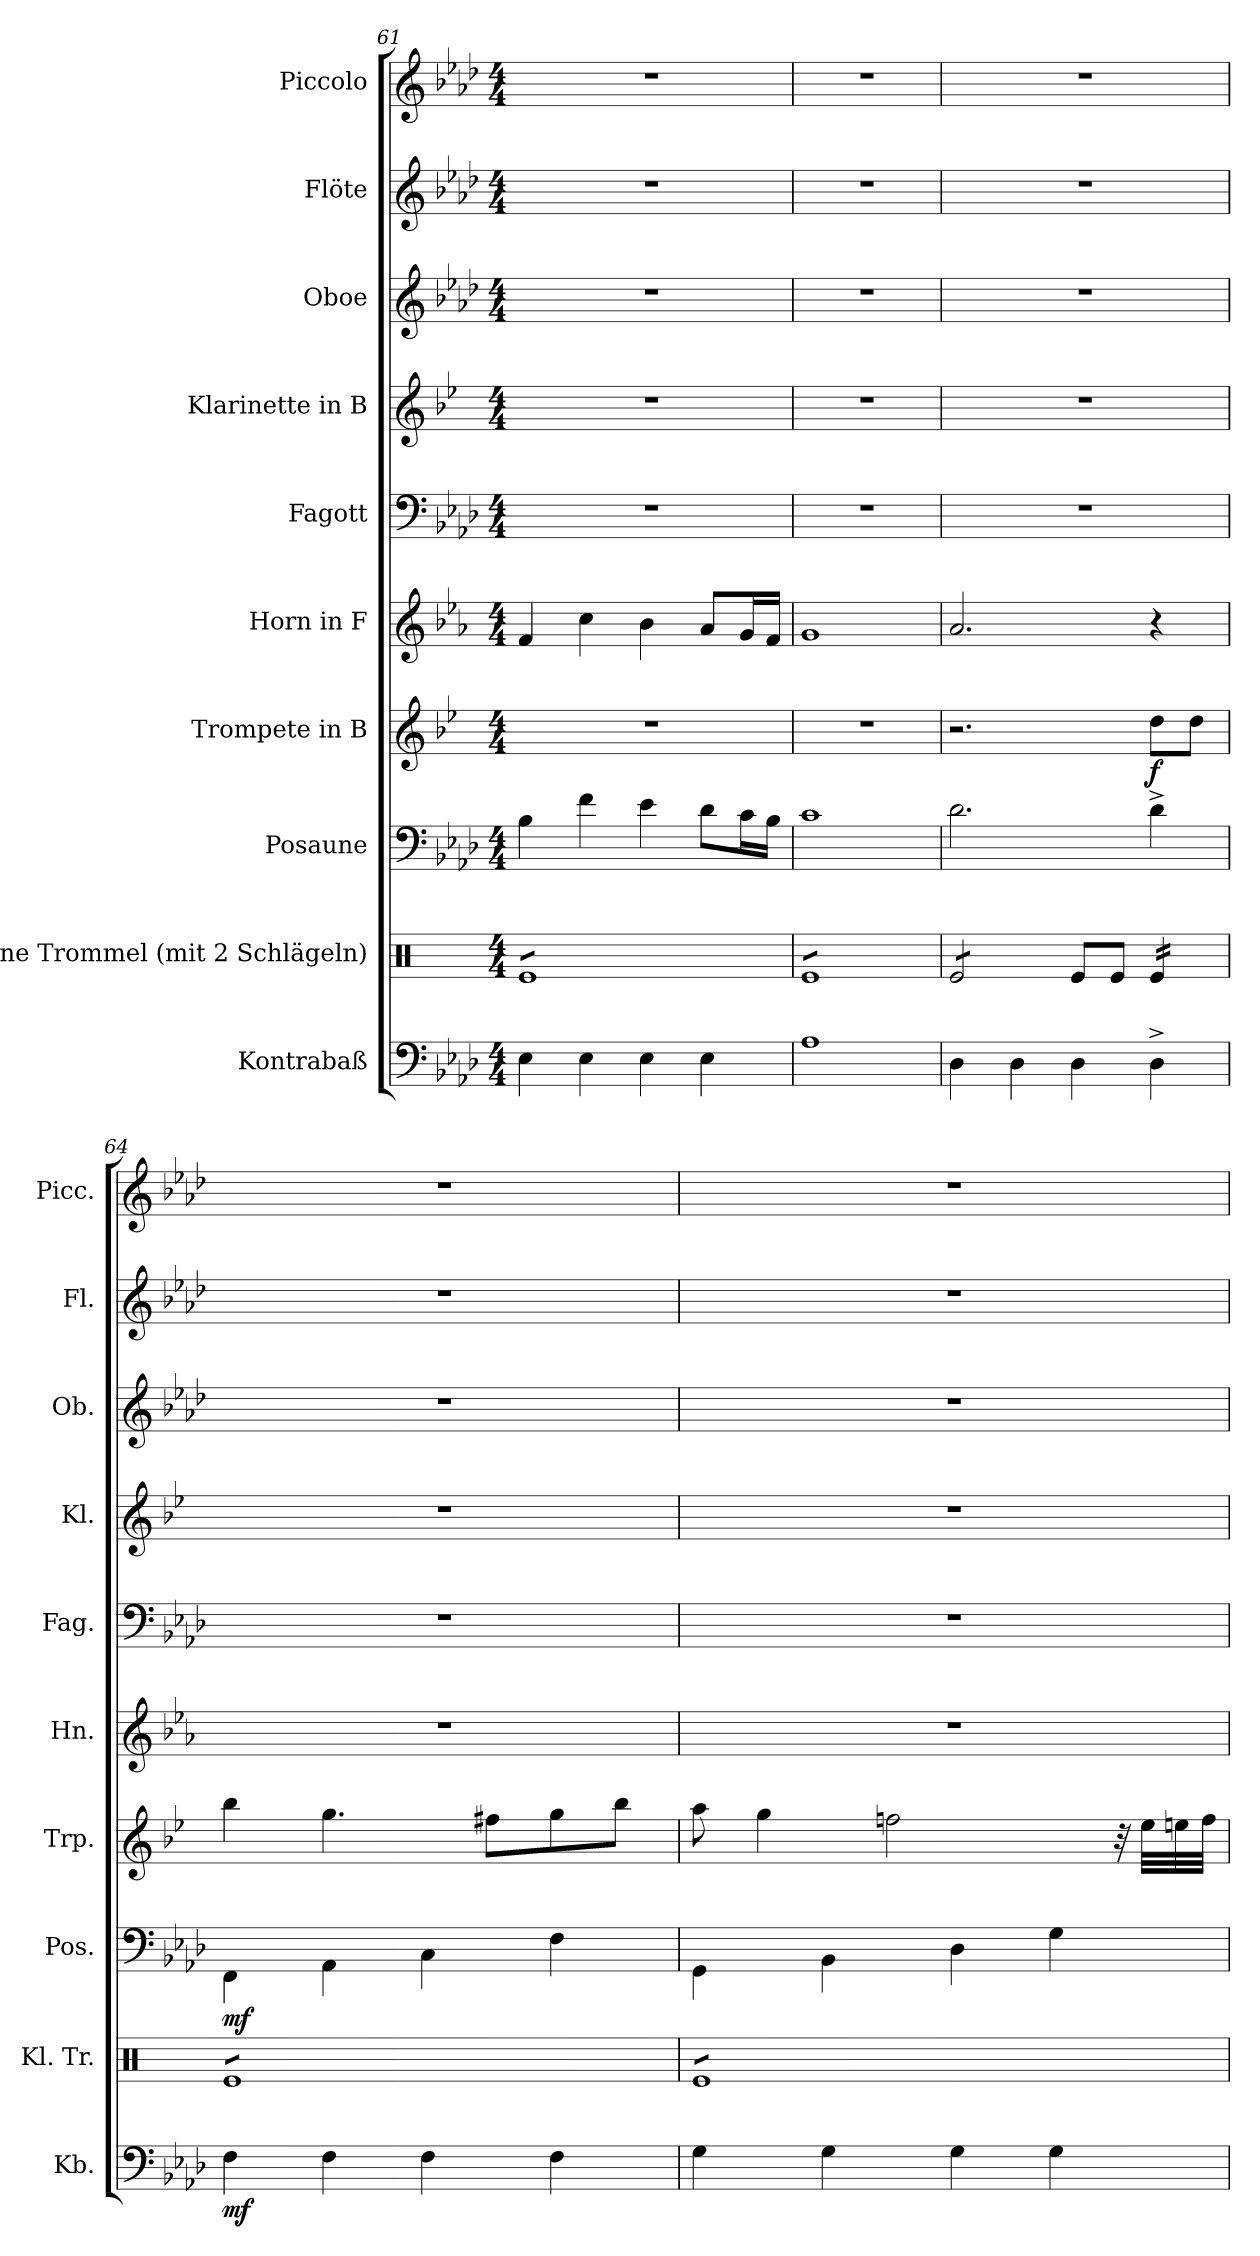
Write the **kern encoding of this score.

**kern	**dynam	**kern	**kern	**dynam	**kern	**dynam	**kern	**kern	**kern	**kern	**kern	**kern
*part10	*part10	*part9	*part8	*part8	*part7	*part7	*part6	*part5	*part4	*part3	*part2	*part1
*staff10	*staff10	*staff9	*staff8	*staff8	*staff7	*staff7	*staff6	*staff5	*staff4	*staff3	*staff2	*staff1
*I"Kontrabaß	*	*I"Kleine Trommel (mit 2 Schlägeln)	*I"Posaune	*	*I"Trompete in B	*	*I"Horn in F	*I"Fagott	*I"Klarinette in B	*I"Oboe	*I"Flöte	*I"Piccolo
*I'Kb.	*	*I'Kl. Tr.	*I'Pos.	*	*I'Trp.	*	*I'Hn.	*I'Fag.	*I'Kl.	*I'Ob.	*I'Fl.	*I'Picc.
*clefF4	*	*clefX	*clefF4	*	*clefG2	*	*clefG2	*clefF4	*clefG2	*clefG2	*clefG2	*clefG2
*ITrd7c12	*	*	*	*	*ITrd1c2	*	*ITrd4c7	*	*ITrd1c2	*	*	*ITrd-7c-12
*k[b-e-a-d-]	*	*k[]	*k[b-e-a-d-]	*	*k[b-e-a-d-]	*	*k[b-e-a-d-]	*k[b-e-a-d-]	*k[b-e-a-d-]	*k[b-e-a-d-]	*k[b-e-a-d-]	*k[b-e-a-d-]
*A-:	*	*C:	*A-:	*	*A-:	*	*A-:	*A-:	*A-:	*A-:	*A-:	*A-:
*M4/4	*	*M4/4	*M4/4	*	*M4/4	*	*M4/4	*M4/4	*M4/4	*M4/4	*M4/4	*M4/4
=61	=61	=61	=61	=61	=61	=61	=61	=61	=61	=61	=61	=61
*	*	*tremolo	*	*	*	*	*	*	*	*	*	*
4EE-i\	.	8ReiL	4B-i\	.	1r	.	4B-i/	1r	1r	1r	1r	1r
.	.	8Rei	.	.	.	.	.	.	.	.	.	.
4EE-i\	.	8Rei	4fi\	.	.	.	4fi\	.	.	.	.	.
.	.	8Rei	.	.	.	.	.	.	.	.	.	.
4EE-i\	.	8Rei	4e-i\	.	.	.	4e-i\	.	.	.	.	.
.	.	8Rei	.	.	.	.	.	.	.	.	.	.
4EE-i\	.	8Rei	8d-i\L	.	.	.	8d-i/L	.	.	.	.	.
.	.	8ReiJ	16ci\L	.	.	.	16ci/L	.	.	.	.	.
.	.	.	16B-i\JJ	.	.	.	16B-i/JJ	.	.	.	.	.
=62	=62	=62	=62	=62	=62	=62	=62	=62	=62	=62	=62	=62
1AA-i	.	8ReiL	1ci	.	1r	.	1ci	1r	1r	1r	1r	1r
.	.	8Rei	.	.	.	.	.	.	.	.	.	.
.	.	8Rei	.	.	.	.	.	.	.	.	.	.
.	.	8Rei	.	.	.	.	.	.	.	.	.	.
.	.	8Rei	.	.	.	.	.	.	.	.	.	.
.	.	8Rei	.	.	.	.	.	.	.	.	.	.
.	.	8Rei	.	.	.	.	.	.	.	.	.	.
.	.	8ReiJ	.	.	.	.	.	.	.	.	.	.
=63	=63	=63	=63	=63	=63	=63	=63	=63	=63	=63	=63	=63
4DD-i\	.	8Rei/L	2.d-i\	.	2.r	.	2.d-i/	1r	1r	1r	1r	1r
.	.	8Rei/	.	.	.	.	.	.	.	.	.	.
4DD-i\	.	8Rei/	.	.	.	.	.	.	.	.	.	.
.	.	8Rei/J	.	.	.	.	.	.	.	.	.	.
*	*	*Xtremolo	*	*	*	*	*	*	*	*	*	*
4DD-i\	.	8Rei/L	.	.	.	.	.	.	.	.	.	.
.	.	8Rei/J	.	.	.	.	.	.	.	.	.	.
*	*	*tremolo	*	*	*	*	*	*	*	*	*	*
4DD-^i\	.	16Rei/LL	4d-^i\	.	8cci\L	f	4r	.	.	.	.	.
.	.	16Rei/	.	.	.	.	.	.	.	.	.	.
.	.	16Rei/	.	.	8cci\J	.	.	.	.	.	.	.
.	.	16Rei/JJ	.	.	.	.	.	.	.	.	.	.
=64	=64	=64	=64	=64	=64	=64	=64	=64	=64	=64	=64	=64
!!LO:REH:place=s1:B:color=#000000:enc=box:fs=12.8556:t=4
*MM120	*	*	*	*	*	*	*	*	*	*	*	*MM120
4FFi\	mf	8ReiL	4FFi\	mf	4aa-i\	.	1r	1r	1r	1r	1r	1r
.	.	8Rei	.	.	.	.	.	.	.	.	.	.
4FFi\	.	8Rei	4AA-i\	.	4.ffi\	.	.	.	.	.	.	.
.	.	8Rei	.	.	.	.	.	.	.	.	.	.
4FFi\	.	8Rei	4Ci\	.	.	.	.	.	.	.	.	.
.	.	8Rei	.	.	8eeni\L	.	.	.	.	.	.	.
4FFi\	.	8Rei	4Fi\	.	8ffi\	.	.	.	.	.	.	.
.	.	8ReiJ	.	.	8aa-i\J	.	.	.	.	.	.	.
=65	=65	=65	=65	=65	=65	=65	=65	=65	=65	=65	=65	=65
4GGi\	.	8ReiL	4GGi\	.	8ggi\	.	1r	1r	1r	1r	1r	1r
.	.	8Rei	.	.	4ffi\	.	.	.	.	.	.	.
4GGi\	.	8Rei	4BB-i\	.	.	.	.	.	.	.	.	.
.	.	8Rei	.	.	2ee-Xi\	.	.	.	.	.	.	.
4GGi\	.	8Rei	4D-i\	.	.	.	.	.	.	.	.	.
.	.	8Rei	.	.	.	.	.	.	.	.	.	.
4GGi\	.	8Rei	4Gi\	.	.	.	.	.	.	.	.	.
.	.	8ReiJ	.	.	32r	.	.	.	.	.	.	.
*	*	*Xtremolo	*	*	*	*	*	*	*	*	*	*
.	.	.	.	.	32dd-i\LLL	.	.	.	.	.	.	.
.	.	.	.	.	32ddni\	.	.	.	.	.	.	.
.	.	.	.	.	32ee-i\JJJ	.	.	.	.	.	.	.
=	=	=	=	=	=	=	=	=	=	=	=	=
*-	*-	*-	*-	*-	*-	*-	*-	*-	*-	*-	*-	*-
